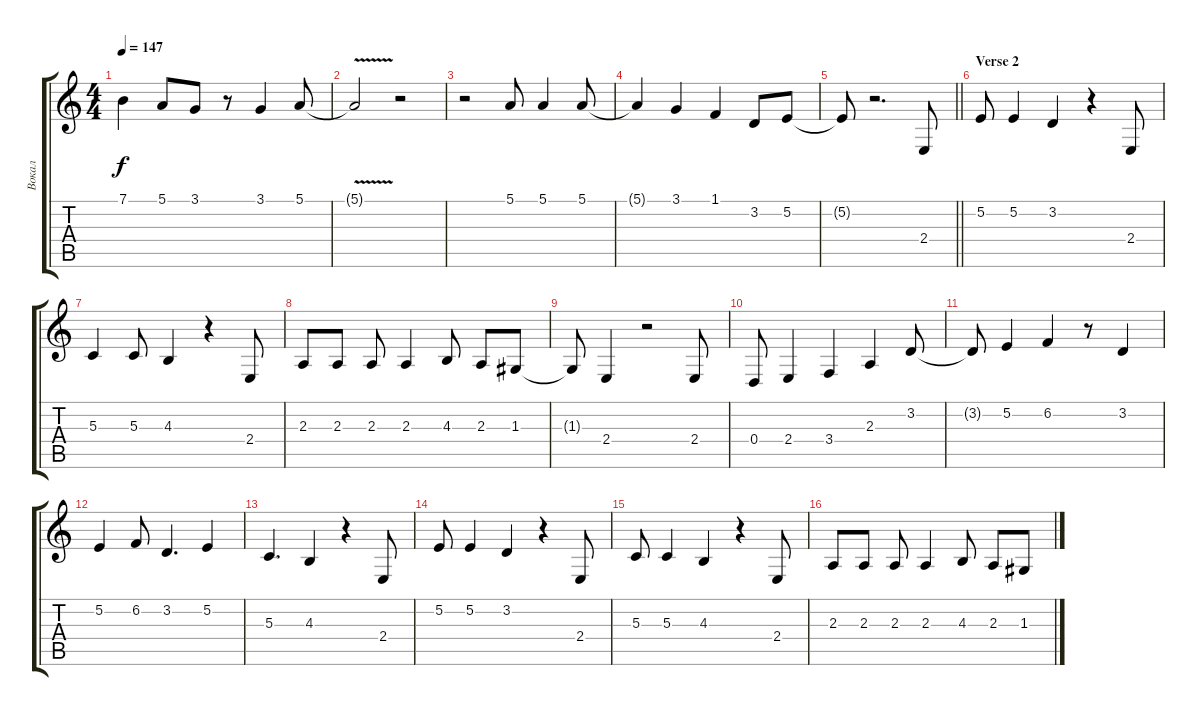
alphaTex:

\track ("Вокал" "Вокал") {instrument trumpet}
\staff {score tabs}
\tuning (E4 B3 G3 D3 A2 E2) {hide}
\ts (4 4)
\tempo 147
\clef g2
\ks c
7.1{t}.4{dy f} 5.1.8 3.1.8 r.8 3.1.4 5.1.8 |
5.1{v t}.2 r.2 |
r.2 5.1.8 5.1.4 5.1.8 |
5.1{t}.4 3.1.4 1.1.4 3.2.8 5.2.8 |
\barLineRight lightlight
5.2{t}.8 r.2{d} 2.4.8 |
\section ("" "Verse 2")
5.2.8 5.2.4 3.2.4 r.4 2.4.8 |
5.3.4 5.3.8 4.3.4 r.4 2.4.8 |
2.3.8 2.3.8 2.3.8 2.3.4 4.3.8 2.3.8 1.3.8 |
1.3{t}.8 2.4.4 r.2 2.4.8 |
0.4.8 2.4.4 3.4.4 2.3.4 3.2.8 |
3.2{t}.8 5.2.4 6.2.4 r.8 3.2.4 |
5.2.4 6.2.8 3.2.4{d} 5.2.4 |
5.3.4{d} 4.3.4 r.4 2.4.8 |
5.2.8 5.2.4 3.2.4 r.4 2.4.8 |
5.3.8 5.3.4 4.3.4 r.4 2.4.8 |
2.3.8 2.3.8 2.3.8 2.3.4 4.3.8 2.3.8 1.3.8
